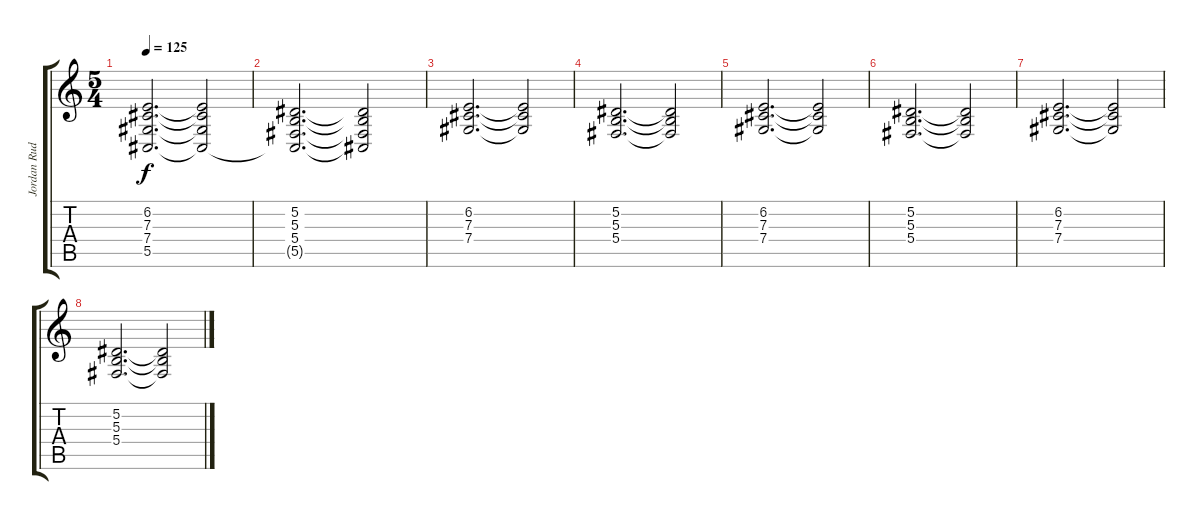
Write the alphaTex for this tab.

\track ("Jordan Rudess Keyboards 2" "Jordan Rud") {instrument stringensemble1}
\staff {score tabs}
\tuning (Eb4 Bb3 Gb3 Db3 Ab2 Eb2) {hide}
\ts (5 4)
\tempo 125
\clef g2
\ks c
(6.2 7.3 7.4 5.5).2{d dy f} (6.2{t} 7.3{t} 7.4{t} 5.5{t}).2 |
(5.2 5.3 5.4 5.5{t}).2{d} (5.2{t} 5.3{t} 5.4{t} 5.5{t}).2 |
(6.2 7.3 7.4).2{d} (6.2{t} 7.3{t} 7.4{t}).2 |
(5.2 5.3 5.4).2{d} (5.2{t} 5.3{t} 5.4{t}).2 |
(6.2 7.3 7.4).2{d} (6.2{t} 7.3{t} 7.4{t}).2 |
(5.2 5.3 5.4).2{d} (5.2{t} 5.3{t} 5.4{t}).2 |
(6.2 7.3 7.4).2{d} (6.2{t} 7.3{t} 7.4{t}).2 |
(5.2 5.3 5.4).2{d} (5.2{t} 5.3{t} 5.4{t}).2
